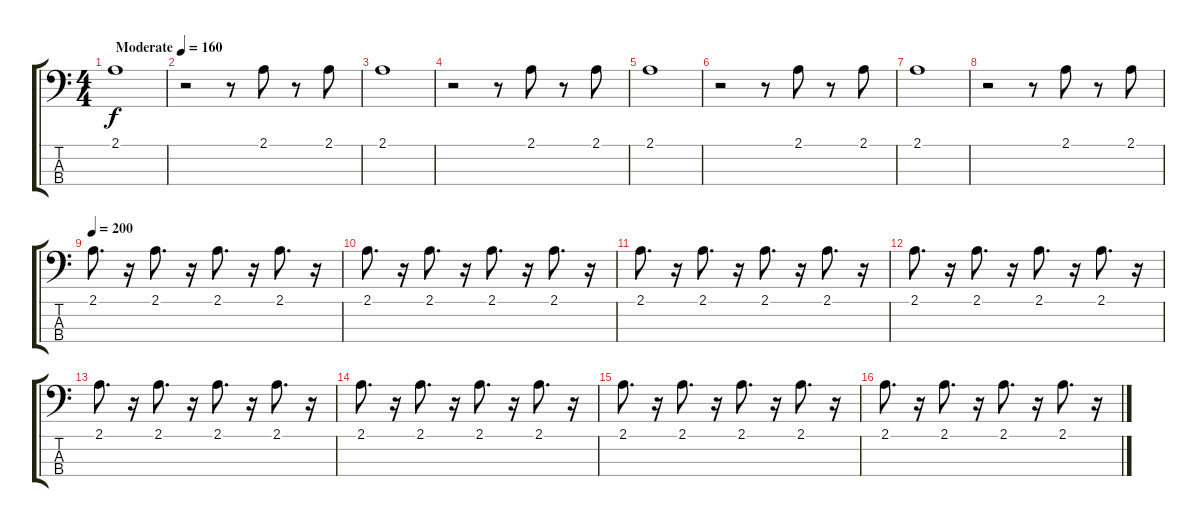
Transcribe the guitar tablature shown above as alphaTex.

\track "" {instrument electricbassfinger}
\staff {score tabs}
\tuning (G2 D2 A1 E1) {hide}
\ts (4 4)
\tempo (160 "Moderate")
\clef f4
\ks c
2.1.1{dy f instrument electricbassfinger} |
r.2 r.8 2.1.8 r.8 2.1.8 |
2.1.1 |
r.2 r.8 2.1.8 r.8 2.1.8 |
2.1.1 |
r.2 r.8 2.1.8 r.8 2.1.8 |
2.1.1 |
r.2 r.8 2.1.8 r.8 2.1.8 |
\tempo 200
2.1.8{d} r.16 2.1.8{d} r.16 2.1.8{d} r.16 2.1.8{d} r.16 |
2.1.8{d} r.16 2.1.8{d} r.16 2.1.8{d} r.16 2.1.8{d} r.16 |
2.1.8{d} r.16 2.1.8{d} r.16 2.1.8{d} r.16 2.1.8{d} r.16 |
2.1.8{d} r.16 2.1.8{d} r.16 2.1.8{d} r.16 2.1.8{d} r.16 |
2.1.8{d} r.16 2.1.8{d} r.16 2.1.8{d} r.16 2.1.8{d} r.16 |
2.1.8{d} r.16 2.1.8{d} r.16 2.1.8{d} r.16 2.1.8{d} r.16 |
2.1.8{d} r.16 2.1.8{d} r.16 2.1.8{d} r.16 2.1.8{d} r.16 |
2.1.8{d} r.16 2.1.8{d} r.16 2.1.8{d} r.16 2.1.8{d} r.16
